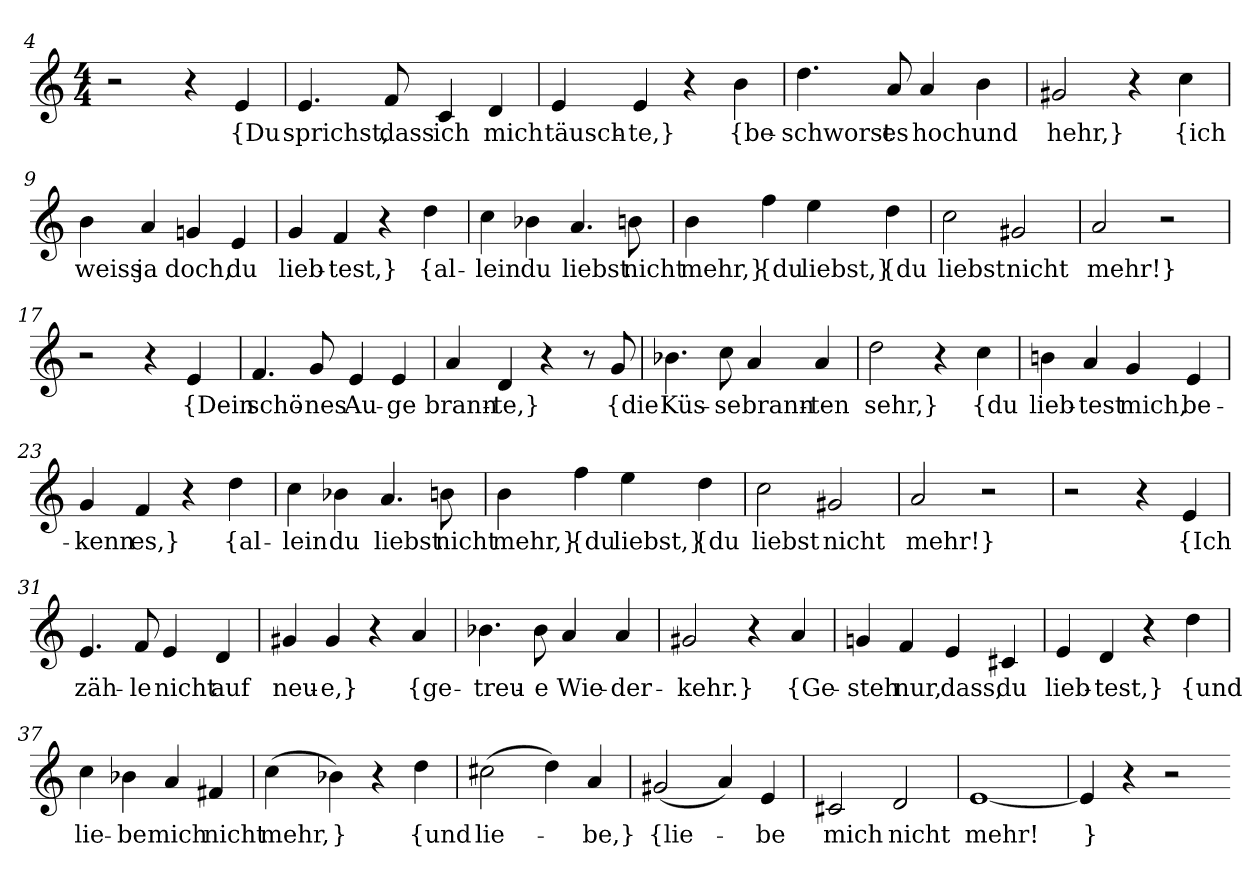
**kern	**text
*part1	*part1
*staff1	*staff1
*clefG2	*
*k[]	*
*M4/4	*
=4	=4
2r	.
4r	.
4e	{Du
=5	=5
4.e	sprichst,
8f	dass
4c	ich
4d	mich
=6	=6
4e	täusch-
4e	-te,}
4r	.
4b	{be-
=7	=7
4.dd	-schworst
8a	es
4a	hoch
4b	und
=8	=8
2g#X	hehr,}
4r	.
4cc	{ich
=9	=9
4b	weiss
4a	ja
4gn	doch,
4e	du
=10	=10
4g	lieb-
4f	-test,}
4r	.
4dd	{al-
=11	=11
4cc	-lein
4b-X	du
4.a	liebst
8bn	nicht
=12	=12
4b	mehr,}
4ff	{du
4ee	liebst,}
4dd	{du
=13	=13
2cc	liebst
2g#X	nicht
=14	=14
2a	mehr!}
2r	.
=17	=17
2r	.
4r	.
4e	{Dein
=18	=18
4.f	schö-
8g	-nes
4e	Au-
4e	-ge
=19	=19
4a	brann-
4d	-te,}
4r	.
8r	.
8g	{die
=20	=20
4.b-X	Küs-
8cc	-se
4a	brann-
4a	-ten
=21	=21
2dd	sehr,}
4r	.
4cc	{du
=22	=22
4bn	lieb-
4a	-test
4g	mich,
4e	be-
=23	=23
4g	-kenn
4f	es,}
4r	.
4dd	{al-
=24	=24
4cc	-lein
4b-X	du
4.a	liebst
8bn	nicht
=25	=25
4b	mehr,}
4ff	{du
4ee	liebst,}
4dd	{du
=26	=26
2cc	liebst
2g#X	nicht
=27	=27
2a	mehr!}
2r	.
=30	=30
2r	.
4r	.
4e	{Ich
=31	=31
4.e	zäh-
8f	-le
4e	nicht
4d	auf
=32	=32
4g#X	neu-
4g#	-e,}
4r	.
4a	{ge-
=33	=33
4.b-X	-treu-
8b-	-e
4a	Wie-
4a	-der-
=34	=34
2g#X	kehr.}
4r	.
4a	{Ge-
=35	=35
4gn	-steh
4f	nur,
4e	dass,
4c#X	du
=36	=36
4e	lieb-
4d	-test,}
4r	.
4dd	{und
=37	=37
4cc	lie-
4b-X	-be
4a	mich
4f#X	nicht
=38	=38
(4cc	mehr,
4b-X)	}
4r	.
4dd	{und
=39	=39
(2cc#X	lie-
4dd)	.
4a	-be,}
=40	=40
(2g#X	{lie-
4a)	.
4e	-be
=41	=41
2c#X	mich
2d	nicht
=42	=42
[1e	mehr!
=43	=43
4e]	}
4r	.
2r	.
=-	=-
*-	*-
